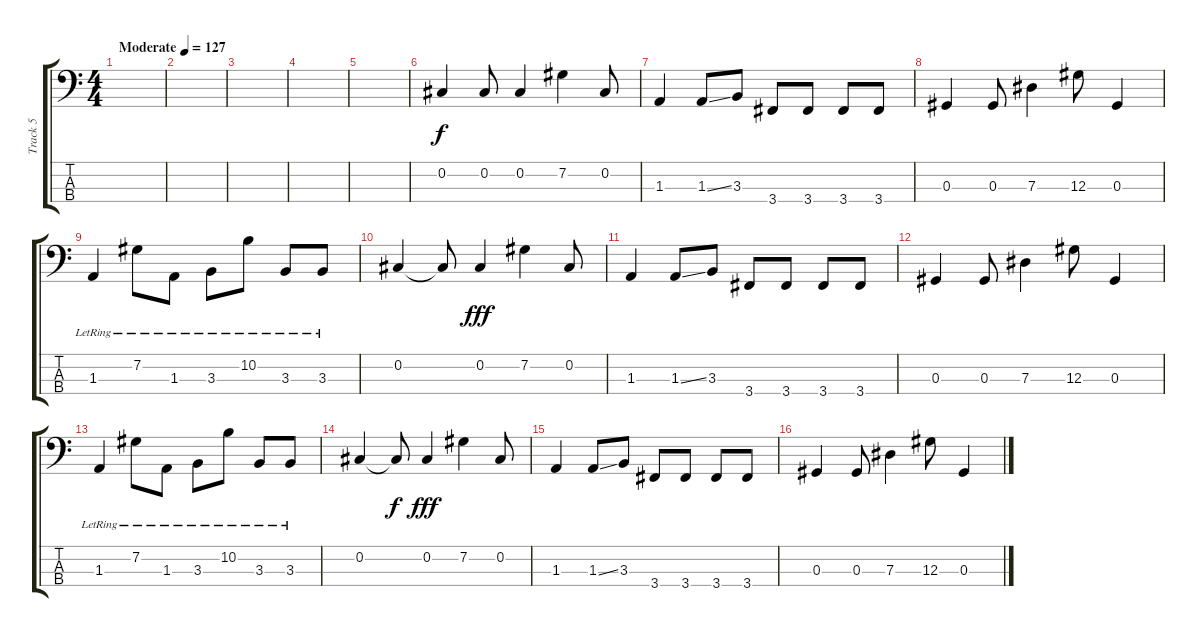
\track ("Track 5" "Track 5") {instrument electricbassfinger}
\staff {score tabs}
\tuning (Gb2 Db2 Ab1 Eb1) {hide}
\ts (4 4)
\tempo (127 "Moderate")
\clef f4
\ks c
|
|
|
|
|
0.2.4 0.2.8 0.2.4 7.2.4 0.2.8 |
1.3.4 1.3{ss}.8 3.3.8 3.4.8 3.4.8 3.4.8 3.4.8 |
0.3.4 0.3.8 7.3.4 12.3.8 0.3.4 |
1.3{lr}.4 7.2{lr}.8 1.3{lr}.8 3.3{lr}.8 10.2{lr}.8 3.3{lr}.8 3.3{lr}.8 |
0.2.4 0.2{t}.8{dy f} 0.2.4{dy fff} 7.2.4 0.2.8 |
1.3.4 1.3{ss}.8 3.3.8 3.4.8 3.4.8 3.4.8 3.4.8 |
0.3.4 0.3.8 7.3.4 12.3.8 0.3.4 |
1.3{lr}.4 7.2{lr}.8 1.3{lr}.8 3.3{lr}.8 10.2{lr}.8 3.3{lr}.8 3.3{lr}.8 |
0.2.4 0.2{t}.8{dy f} 0.2.4{dy fff} 7.2.4 0.2.8 |
1.3.4 1.3{ss}.8 3.3.8 3.4.8 3.4.8 3.4.8 3.4.8 |
0.3.4 0.3.8 7.3.4 12.3.8 0.3.4
